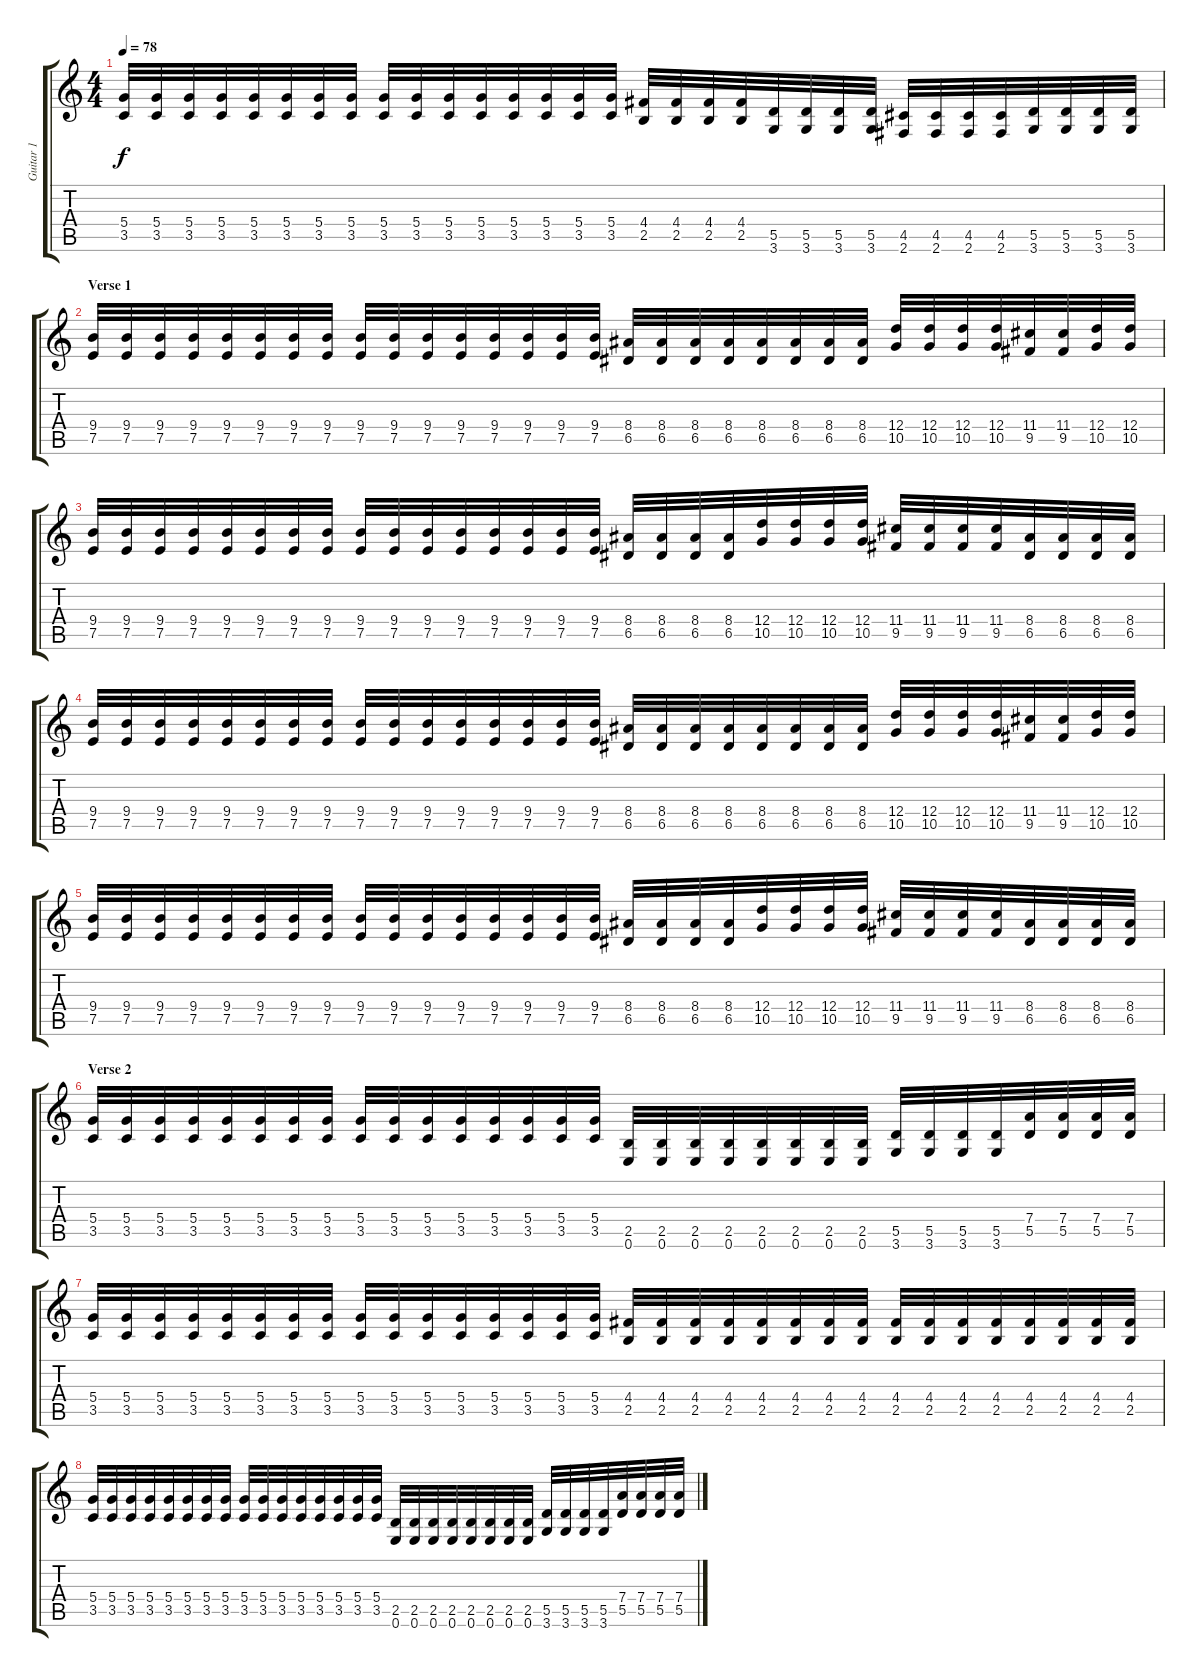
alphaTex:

\track ("Guitar 1" "Guitar 1") {instrument distortionguitar}
\staff {score tabs}
\tuning (E4 B3 G3 D3 A2 E2) {hide}
\ts (4 4)
\tempo 78
\clef g2
\ks c
(5.4 3.5).32{dy f} (5.4 3.5).32 (5.4 3.5).32 (5.4 3.5).32 (5.4 3.5).32 (5.4 3.5).32 (5.4 3.5).32 (5.4 3.5).32 (5.4 3.5).32 (5.4 3.5).32 (5.4 3.5).32 (5.4 3.5).32 (5.4 3.5).32 (5.4 3.5).32 (5.4 3.5).32 (5.4 3.5).32 (4.4 2.5).32 (4.4 2.5).32 (4.4 2.5).32 (4.4 2.5).32 (5.5 3.6).32 (5.5 3.6).32 (5.5 3.6).32 (5.5 3.6).32 (4.5 2.6).32 (4.5 2.6).32 (4.5 2.6).32 (4.5 2.6).32 (5.5 3.6).32 (5.5 3.6).32 (5.5 3.6).32 (5.5 3.6).32 |
\section ("" "Verse 1")
(9.4 7.5).32 (9.4 7.5).32 (9.4 7.5).32 (9.4 7.5).32 (9.4 7.5).32 (9.4 7.5).32 (9.4 7.5).32 (9.4 7.5).32 (9.4 7.5).32 (9.4 7.5).32 (9.4 7.5).32 (9.4 7.5).32 (9.4 7.5).32 (9.4 7.5).32 (9.4 7.5).32 (9.4 7.5).32 (8.4 6.5).32 (8.4 6.5).32 (8.4 6.5).32 (8.4 6.5).32 (8.4 6.5).32 (8.4 6.5).32 (8.4 6.5).32 (8.4 6.5).32 (12.4 10.5).32 (12.4 10.5).32 (12.4 10.5).32 (12.4 10.5).32 (11.4 9.5).32 (11.4 9.5).32 (12.4 10.5).32 (12.4 10.5).32 |
(9.4 7.5).32 (9.4 7.5).32 (9.4 7.5).32 (9.4 7.5).32 (9.4 7.5).32 (9.4 7.5).32 (9.4 7.5).32 (9.4 7.5).32 (9.4 7.5).32 (9.4 7.5).32 (9.4 7.5).32 (9.4 7.5).32 (9.4 7.5).32 (9.4 7.5).32 (9.4 7.5).32 (9.4 7.5).32 (8.4 6.5).32 (8.4 6.5).32 (8.4 6.5).32 (8.4 6.5).32 (12.4 10.5).32 (12.4 10.5).32 (12.4 10.5).32 (12.4 10.5).32 (11.4 9.5).32 (11.4 9.5).32 (11.4 9.5).32 (11.4 9.5).32 (8.4 6.5).32 (8.4 6.5).32 (8.4 6.5).32 (8.4 6.5).32 |
(9.4 7.5).32 (9.4 7.5).32 (9.4 7.5).32 (9.4 7.5).32 (9.4 7.5).32 (9.4 7.5).32 (9.4 7.5).32 (9.4 7.5).32 (9.4 7.5).32 (9.4 7.5).32 (9.4 7.5).32 (9.4 7.5).32 (9.4 7.5).32 (9.4 7.5).32 (9.4 7.5).32 (9.4 7.5).32 (8.4 6.5).32 (8.4 6.5).32 (8.4 6.5).32 (8.4 6.5).32 (8.4 6.5).32 (8.4 6.5).32 (8.4 6.5).32 (8.4 6.5).32 (12.4 10.5).32 (12.4 10.5).32 (12.4 10.5).32 (12.4 10.5).32 (11.4 9.5).32 (11.4 9.5).32 (12.4 10.5).32 (12.4 10.5).32 |
(9.4 7.5).32 (9.4 7.5).32 (9.4 7.5).32 (9.4 7.5).32 (9.4 7.5).32 (9.4 7.5).32 (9.4 7.5).32 (9.4 7.5).32 (9.4 7.5).32 (9.4 7.5).32 (9.4 7.5).32 (9.4 7.5).32 (9.4 7.5).32 (9.4 7.5).32 (9.4 7.5).32 (9.4 7.5).32 (8.4 6.5).32 (8.4 6.5).32 (8.4 6.5).32 (8.4 6.5).32 (12.4 10.5).32 (12.4 10.5).32 (12.4 10.5).32 (12.4 10.5).32 (11.4 9.5).32 (11.4 9.5).32 (11.4 9.5).32 (11.4 9.5).32 (8.4 6.5).32 (8.4 6.5).32 (8.4 6.5).32 (8.4 6.5).32 |
\section ("" "Verse 2")
(5.4 3.5).32 (5.4 3.5).32 (5.4 3.5).32 (5.4 3.5).32 (5.4 3.5).32 (5.4 3.5).32 (5.4 3.5).32 (5.4 3.5).32 (5.4 3.5).32 (5.4 3.5).32 (5.4 3.5).32 (5.4 3.5).32 (5.4 3.5).32 (5.4 3.5).32 (5.4 3.5).32 (5.4 3.5).32 (2.5 0.6).32 (2.5 0.6).32 (2.5 0.6).32 (2.5 0.6).32 (2.5 0.6).32 (2.5 0.6).32 (2.5 0.6).32 (2.5 0.6).32 (5.5 3.6).32 (5.5 3.6).32 (5.5 3.6).32 (5.5 3.6).32 (7.4 5.5).32 (7.4 5.5).32 (7.4 5.5).32 (7.4 5.5).32 |
(5.4 3.5).32 (5.4 3.5).32 (5.4 3.5).32 (5.4 3.5).32 (5.4 3.5).32 (5.4 3.5).32 (5.4 3.5).32 (5.4 3.5).32 (5.4 3.5).32 (5.4 3.5).32 (5.4 3.5).32 (5.4 3.5).32 (5.4 3.5).32 (5.4 3.5).32 (5.4 3.5).32 (5.4 3.5).32 (4.4 2.5).32 (4.4 2.5).32 (4.4 2.5).32 (4.4 2.5).32 (4.4 2.5).32 (4.4 2.5).32 (4.4 2.5).32 (4.4 2.5).32 (4.4 2.5).32 (4.4 2.5).32 (4.4 2.5).32 (4.4 2.5).32 (4.4 2.5).32 (4.4 2.5).32 (4.4 2.5).32 (4.4 2.5).32 |
(5.4 3.5).32 (5.4 3.5).32 (5.4 3.5).32 (5.4 3.5).32 (5.4 3.5).32 (5.4 3.5).32 (5.4 3.5).32 (5.4 3.5).32 (5.4 3.5).32 (5.4 3.5).32 (5.4 3.5).32 (5.4 3.5).32 (5.4 3.5).32 (5.4 3.5).32 (5.4 3.5).32 (5.4 3.5).32 (2.5 0.6).32 (2.5 0.6).32 (2.5 0.6).32 (2.5 0.6).32 (2.5 0.6).32 (2.5 0.6).32 (2.5 0.6).32 (2.5 0.6).32 (5.5 3.6).32 (5.5 3.6).32 (5.5 3.6).32 (5.5 3.6).32 (7.4 5.5).32 (7.4 5.5).32 (7.4 5.5).32 (7.4 5.5).32
